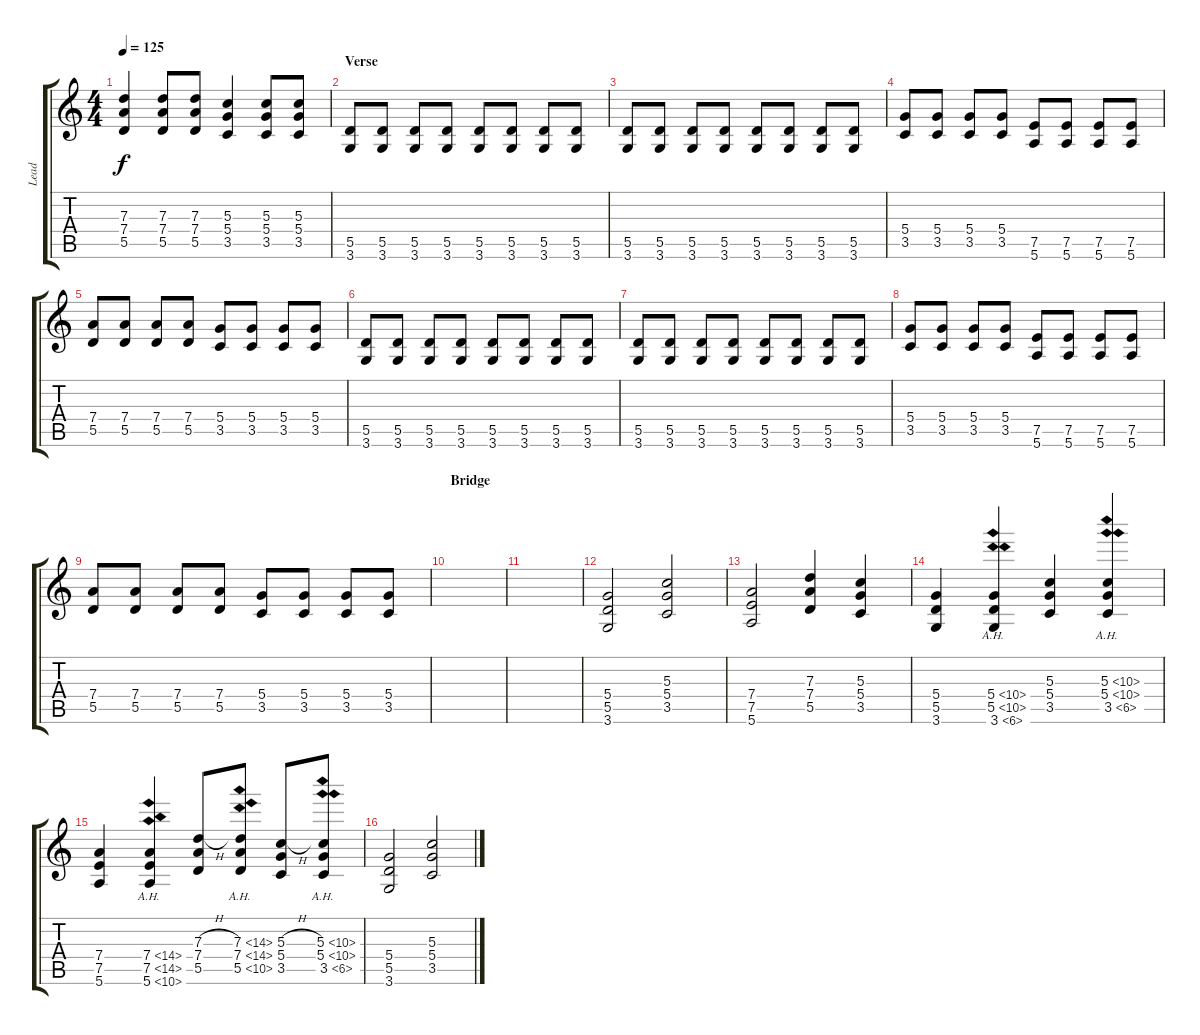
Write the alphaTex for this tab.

\track ("Lead" "Lead") {instrument acousticguitarsteel}
\staff {score tabs}
\tuning (E4 B3 G3 D3 A2 E2) {hide}
\ts (4 4)
\tempo 125
\clef g2
\ks c
(7.3 7.4 5.5).4{dy f} (7.3 7.4 5.5).8 (7.3 7.4 5.5).8 (5.3 5.4 3.5).4 (5.3 5.4 3.5).8 (5.3 5.4 3.5).8 |
\section ("" "Verse")
(5.5 3.6).8 (5.5 3.6).8 (5.5 3.6).8 (5.5 3.6).8 (5.5 3.6).8 (5.5 3.6).8 (5.5 3.6).8 (5.5 3.6).8 |
(5.5 3.6).8 (5.5 3.6).8 (5.5 3.6).8 (5.5 3.6).8 (5.5 3.6).8 (5.5 3.6).8 (5.5 3.6).8 (5.5 3.6).8 |
(5.4 3.5).8 (5.4 3.5).8 (5.4 3.5).8 (5.4 3.5).8 (7.5 5.6).8 (7.5 5.6).8 (7.5 5.6).8 (7.5 5.6).8 |
(7.4 5.5).8 (7.4 5.5).8 (7.4 5.5).8 (7.4 5.5).8 (5.4 3.5).8 (5.4 3.5).8 (5.4 3.5).8 (5.4 3.5).8 |
(5.5 3.6).8 (5.5 3.6).8 (5.5 3.6).8 (5.5 3.6).8 (5.5 3.6).8 (5.5 3.6).8 (5.5 3.6).8 (5.5 3.6).8 |
(5.5 3.6).8 (5.5 3.6).8 (5.5 3.6).8 (5.5 3.6).8 (5.5 3.6).8 (5.5 3.6).8 (5.5 3.6).8 (5.5 3.6).8 |
(5.4 3.5).8 (5.4 3.5).8 (5.4 3.5).8 (5.4 3.5).8 (7.5 5.6).8 (7.5 5.6).8 (7.5 5.6).8 (7.5 5.6).8 |
(7.4 5.5).8 (7.4 5.5).8 (7.4 5.5).8 (7.4 5.5).8 (5.4 3.5).8 (5.4 3.5).8 (5.4 3.5).8 (5.4 3.5).8 |
\section ("" "Bridge")
|
|
(5.4 5.5 3.6).2 (5.3 5.4 3.5).2 |
(7.4 7.5 5.6).2 (7.3 7.4 5.5).4 (5.3 5.4 3.5).4 |
(5.4 5.5 3.6).4 (5.4{ah 5} 5.5{ah 5} 3.6{ah 3}).4 (5.3 5.4 3.5).4 (5.3{ah 5} 5.4{ah 5} 3.5{ah 3}).4 |
(7.4 7.5 5.6).4 (7.4{ah 7} 7.5{ah 7} 5.6{ah 5}).4 (7.3{h} 7.4 5.5).8 (7.3{ah 7} 7.4{ah 7} 5.5{ah 5}).8 (5.3{h} 5.4 3.5).8 (5.3{ah 5} 5.4{ah 5} 3.5{ah 3}).8 |
(5.4 5.5 3.6).2 (5.3 5.4 3.5).2
